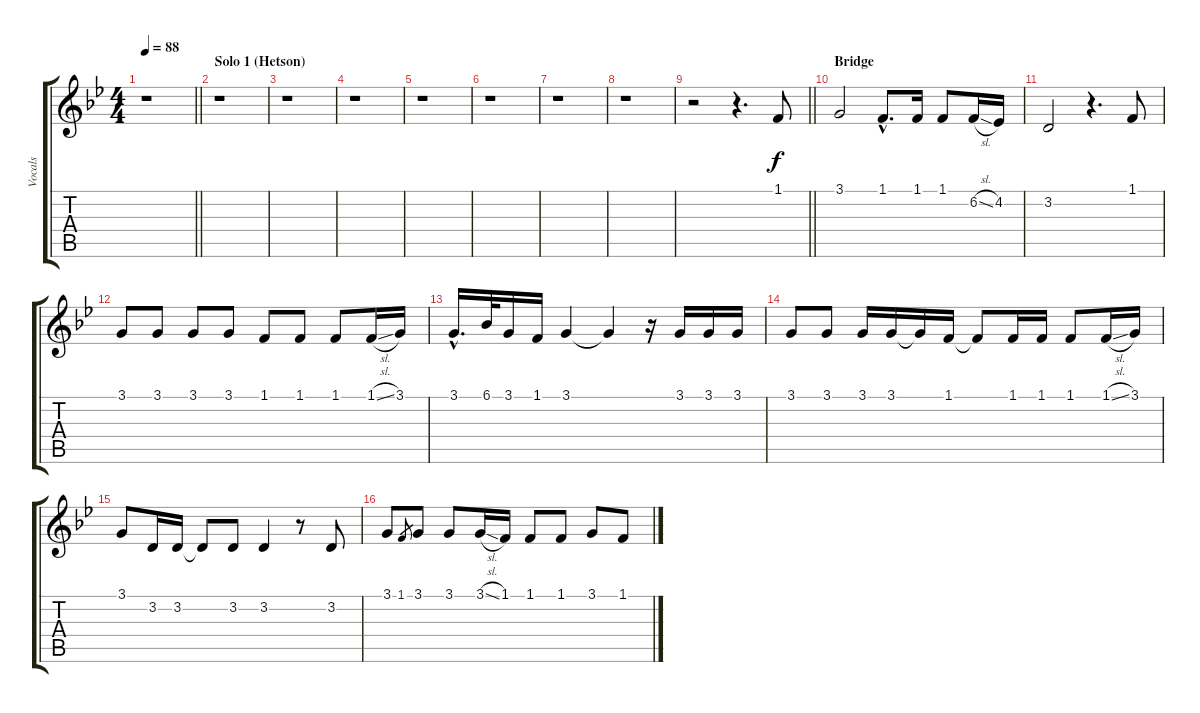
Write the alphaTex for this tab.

\track ("Vocals" "Vocals") {instrument bassoon}
\staff {score tabs}
\tuning (E4 B3 G3 D3 A2 E2) {hide}
\ts (4 4)
\tempo 88
\clef g2
\barLineRight lightlight
\ks gminor
r.1{dy f} |
\section ("" "Solo 1 (Hetson)")
r.1 |
r.1 |
r.1 |
r.1 |
r.1 |
r.1 |
r.1 |
\barLineRight lightlight
r.2 r.4{d} 1.1.8{volume 16 instrument altosax} |
\section ("" "Bridge")
3.1.2 1.1{hac}.8{d} 1.1.16 1.1.8 6.2{sl}.16 4.2.16 |
3.2.2 r.4{d} 1.1.8 |
3.1.8 3.1.8 3.1.8 3.1.8 1.1.8 1.1.8 1.1.8 1.1{sl}.16 3.1.16 |
3.1{hac}.16{d} 6.1.32 3.1.16 1.1.16 3.1.4 3.1{t}.4 r.16 3.1.16 3.1.16 3.1.16 |
3.1.8 3.1.8 3.1.16 3.1.16 3.1{t}.16 1.1.16 1.1{t}.8 1.1.16 1.1.16 1.1.8 1.1{sl}.16 3.1.16 |
3.1.8 3.2.16 3.2.16 3.2{t}.8 3.2.8 3.2.4 r.8 3.2.8 |
3.1.8 1.1.8{gr} 3.1.8 3.1.8 3.1{sl}.16 1.1.16 1.1.8 1.1.8 3.1.8 1.1.8
